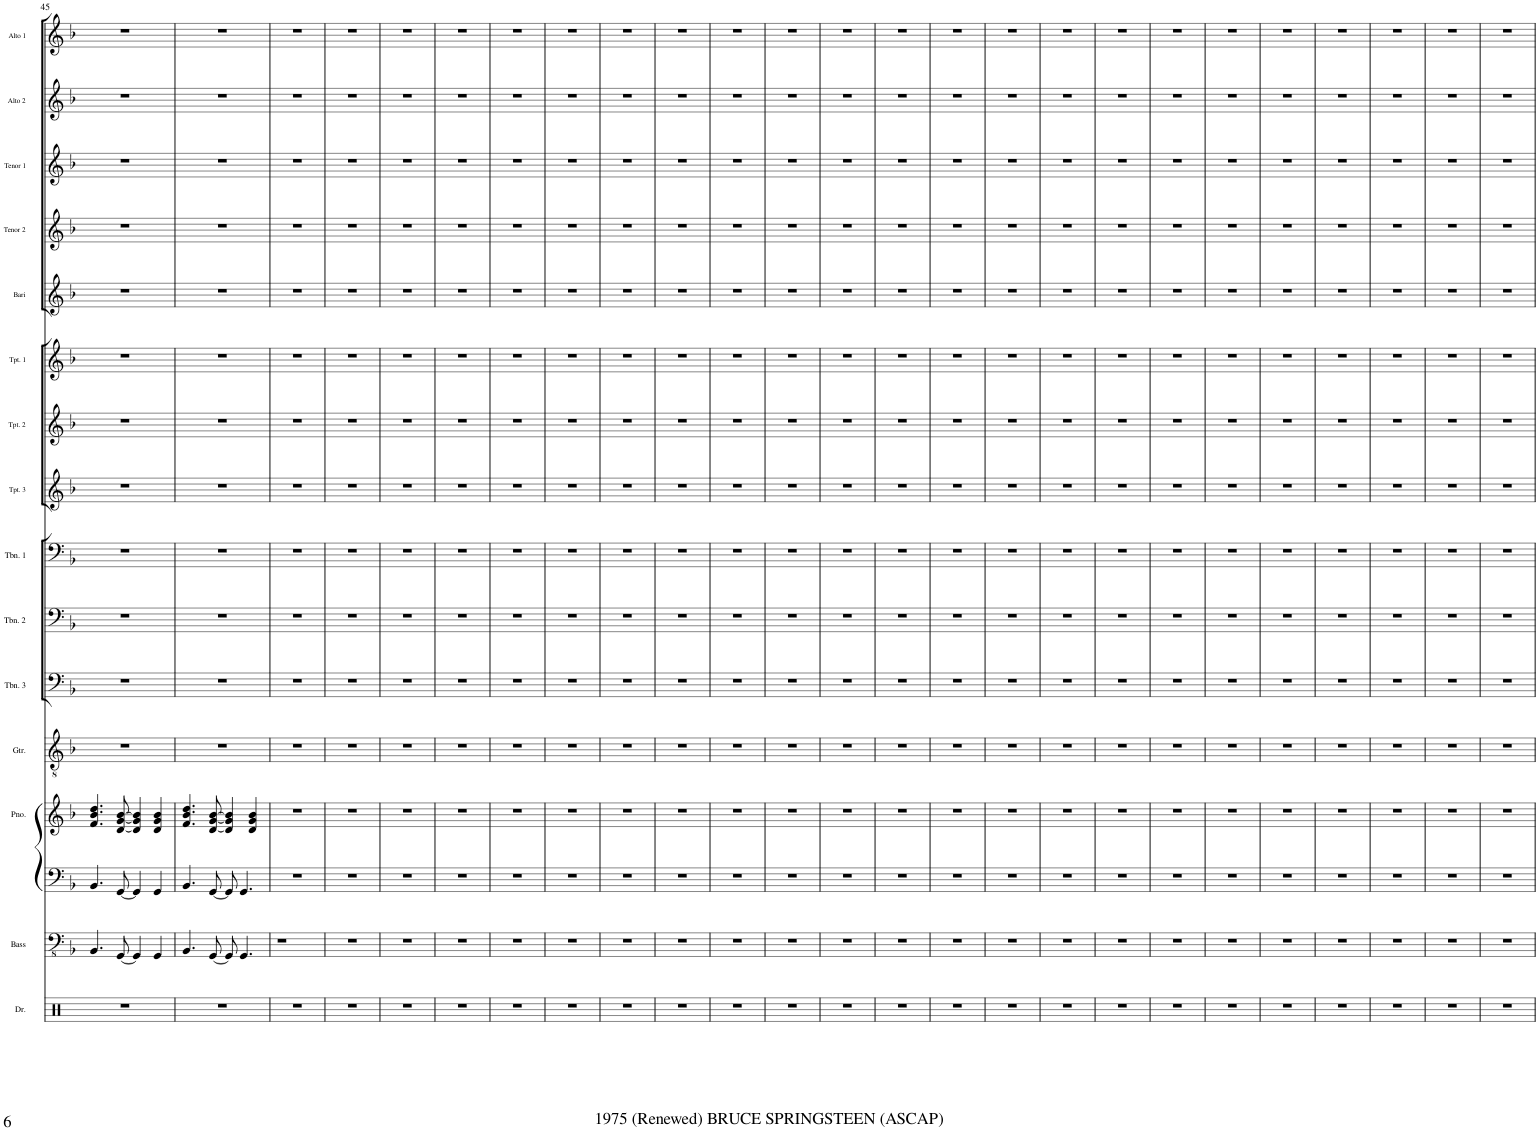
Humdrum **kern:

**kern	**kern	**kern	**kern	**kern	**kern	**kern	**kern	**kern	**kern	**kern	**kern	**kern	**kern	**kern	**kern
*part16	*part15	*part14	*part13	*part12	*part11	*part10	*part9	*part8	*part7	*part6	*part5	*part4	*part3	*part2	*part1
*staff16	*staff15	*staff14	*staff13	*staff12	*staff11	*staff10	*staff9	*staff8	*staff7	*staff6	*staff5	*staff4	*staff3	*staff2	*staff1
*I"Drums	*I"Bass	*I"Piano	*I"Piano	*I"Guitar	*I"Trombone 3	*I"Trombone 2	*I"Trombone 1	*I"Trumpet 3	*I"Trumpet 2	*I"Trumpet 1	*I"Bari Sax	*I"Tenor Sax 2	*I"Tenor Sax 1	*I"Alto Sax 2	*I"Alto Sax 1
*I'Dr.	*I'Bass	*I'Pno	*I'Pno.	*I'Gtr.	*I'Tbn. 3	*I'Tbn. 2	*I'Tbn. 1	*I'Tpt. 3	*I'Tpt. 2	*I'Tpt. 1	*I'Bari	*I'Tenor 2	*I'Tenor 1	*I'Alto 2	*I'Alto 1
!!LO:PB:g=z
*clefX	*clefFv4	*clefF4	*clefG2	*clefGv2	*clefF4	*clefF4	*clefF4	*clefG2	*clefG2	*clefG2	*clefG2	*clefG2	*clefG2	*clefG2	*clefG2
*	*	*	*	*	*	*	*	*ITrd1c2	*ITrd1c2	*ITrd1c2	*ITrd12c21	*ITrd8c14	*ITrd8c14	*ITrd5c9	*ITrd5c9
*k[]	*k[b-]	*k[b-]	*k[b-]	*k[b-]	*k[b-]	*k[b-]	*k[b-]	*k[b-]	*k[b-]	*k[b-]	*k[b-]	*k[b-]	*k[b-]	*k[b-]	*k[b-]
*M4/4	*M4/4	*M4/4	*M4/4	*M4/4	*M4/4	*M4/4	*M4/4	*M4/4	*M4/4	*M4/4	*M4/4	*M4/4	*M4/4	*M4/4	*M4/4
=45	=45	=45	=45	=45	=45	=45	=45	=45	=45	=45	=45	=45	=45	=45	=45
1r	4.BBB-/	4.BB-/	4.f/ 4.b-/ 4.dd/	1r	1r	1r	1r	1r	1r	1r	1r	1r	1r	1r	1r
.	[8GGG/	[8GG/	[8d/ [8g/ [8b-/	.	.	.	.	.	.	.	.	.	.	.	.
.	4GGG/]	4GG/]	4d/] 4g/] 4b-/]	.	.	.	.	.	.	.	.	.	.	.	.
.	4GGG/	4GG/	4d/ 4g/ 4b-/	.	.	.	.	.	.	.	.	.	.	.	.
=46	=46	=46	=46	=46	=46	=46	=46	=46	=46	=46	=46	=46	=46	=46	=46
1r	4.BBB-/	4.BB-/	4.f/ 4.b-/ 4.dd/	1r	1r	1r	1r	1r	1r	1r	1r	1r	1r	1r	1r
.	[8GGG/	[8GG/	[8d/ [8g/ [8b-/	.	.	.	.	.	.	.	.	.	.	.	.
.	8GGG/]	8GG/]	4d/] 4g/] 4b-/]	.	.	.	.	.	.	.	.	.	.	.	.
.	4.GGG/	4.GG/	.	.	.	.	.	.	.	.	.	.	.	.	.
.	.	.	4d/ 4g/ 4b-/	.	.	.	.	.	.	.	.	.	.	.	.
=47	=47	=47	=47	=47	=47	=47	=47	=47	=47	=47	=47	=47	=47	=47	=47
1r	1r	1r	1r	1r	1r	1r	1r	1r	1r	1r	1r	1r	1r	1r	1r
=48	=48	=48	=48	=48	=48	=48	=48	=48	=48	=48	=48	=48	=48	=48	=48
1r	1r	1r	1r	1r	1r	1r	1r	1r	1r	1r	1r	1r	1r	1r	1r
=49	=49	=49	=49	=49	=49	=49	=49	=49	=49	=49	=49	=49	=49	=49	=49
1r	1r	1r	1r	1r	1r	1r	1r	1r	1r	1r	1r	1r	1r	1r	1r
=50	=50	=50	=50	=50	=50	=50	=50	=50	=50	=50	=50	=50	=50	=50	=50
1r	1r	1r	1r	1r	1r	1r	1r	1r	1r	1r	1r	1r	1r	1r	1r
=51	=51	=51	=51	=51	=51	=51	=51	=51	=51	=51	=51	=51	=51	=51	=51
1r	1r	1r	1r	1r	1r	1r	1r	1r	1r	1r	1r	1r	1r	1r	1r
=52	=52	=52	=52	=52	=52	=52	=52	=52	=52	=52	=52	=52	=52	=52	=52
1r	1r	1r	1r	1r	1r	1r	1r	1r	1r	1r	1r	1r	1r	1r	1r
=53	=53	=53	=53	=53	=53	=53	=53	=53	=53	=53	=53	=53	=53	=53	=53
1r	1r	1r	1r	1r	1r	1r	1r	1r	1r	1r	1r	1r	1r	1r	1r
=54	=54	=54	=54	=54	=54	=54	=54	=54	=54	=54	=54	=54	=54	=54	=54
1r	1r	1r	1r	1r	1r	1r	1r	1r	1r	1r	1r	1r	1r	1r	1r
=55	=55	=55	=55	=55	=55	=55	=55	=55	=55	=55	=55	=55	=55	=55	=55
1r	1r	1r	1r	1r	1r	1r	1r	1r	1r	1r	1r	1r	1r	1r	1r
=56	=56	=56	=56	=56	=56	=56	=56	=56	=56	=56	=56	=56	=56	=56	=56
1r	1r	1r	1r	1r	1r	1r	1r	1r	1r	1r	1r	1r	1r	1r	1r
=57	=57	=57	=57	=57	=57	=57	=57	=57	=57	=57	=57	=57	=57	=57	=57
1r	1r	1r	1r	1r	1r	1r	1r	1r	1r	1r	1r	1r	1r	1r	1r
=58	=58	=58	=58	=58	=58	=58	=58	=58	=58	=58	=58	=58	=58	=58	=58
1r	1r	1r	1r	1r	1r	1r	1r	1r	1r	1r	1r	1r	1r	1r	1r
=59	=59	=59	=59	=59	=59	=59	=59	=59	=59	=59	=59	=59	=59	=59	=59
1r	1r	1r	1r	1r	1r	1r	1r	1r	1r	1r	1r	1r	1r	1r	1r
=60	=60	=60	=60	=60	=60	=60	=60	=60	=60	=60	=60	=60	=60	=60	=60
1r	1r	1r	1r	1r	1r	1r	1r	1r	1r	1r	1r	1r	1r	1r	1r
=61	=61	=61	=61	=61	=61	=61	=61	=61	=61	=61	=61	=61	=61	=61	=61
1r	1r	1r	1r	1r	1r	1r	1r	1r	1r	1r	1r	1r	1r	1r	1r
=62	=62	=62	=62	=62	=62	=62	=62	=62	=62	=62	=62	=62	=62	=62	=62
1r	1r	1r	1r	1r	1r	1r	1r	1r	1r	1r	1r	1r	1r	1r	1r
=63	=63	=63	=63	=63	=63	=63	=63	=63	=63	=63	=63	=63	=63	=63	=63
1r	1r	1r	1r	1r	1r	1r	1r	1r	1r	1r	1r	1r	1r	1r	1r
=64	=64	=64	=64	=64	=64	=64	=64	=64	=64	=64	=64	=64	=64	=64	=64
1r	1r	1r	1r	1r	1r	1r	1r	1r	1r	1r	1r	1r	1r	1r	1r
=65	=65	=65	=65	=65	=65	=65	=65	=65	=65	=65	=65	=65	=65	=65	=65
1r	1r	1r	1r	1r	1r	1r	1r	1r	1r	1r	1r	1r	1r	1r	1r
=66	=66	=66	=66	=66	=66	=66	=66	=66	=66	=66	=66	=66	=66	=66	=66
1r	1r	1r	1r	1r	1r	1r	1r	1r	1r	1r	1r	1r	1r	1r	1r
=67	=67	=67	=67	=67	=67	=67	=67	=67	=67	=67	=67	=67	=67	=67	=67
1r	1r	1r	1r	1r	1r	1r	1r	1r	1r	1r	1r	1r	1r	1r	1r
=68	=68	=68	=68	=68	=68	=68	=68	=68	=68	=68	=68	=68	=68	=68	=68
1r	1r	1r	1r	1r	1r	1r	1r	1r	1r	1r	1r	1r	1r	1r	1r
=69	=69	=69	=69	=69	=69	=69	=69	=69	=69	=69	=69	=69	=69	=69	=69
1r	1r	1r	1r	1r	1r	1r	1r	1r	1r	1r	1r	1r	1r	1r	1r
=	=	=	=	=	=	=	=	=	=	=	=	=	=	=	=
*-	*-	*-	*-	*-	*-	*-	*-	*-	*-	*-	*-	*-	*-	*-	*-
